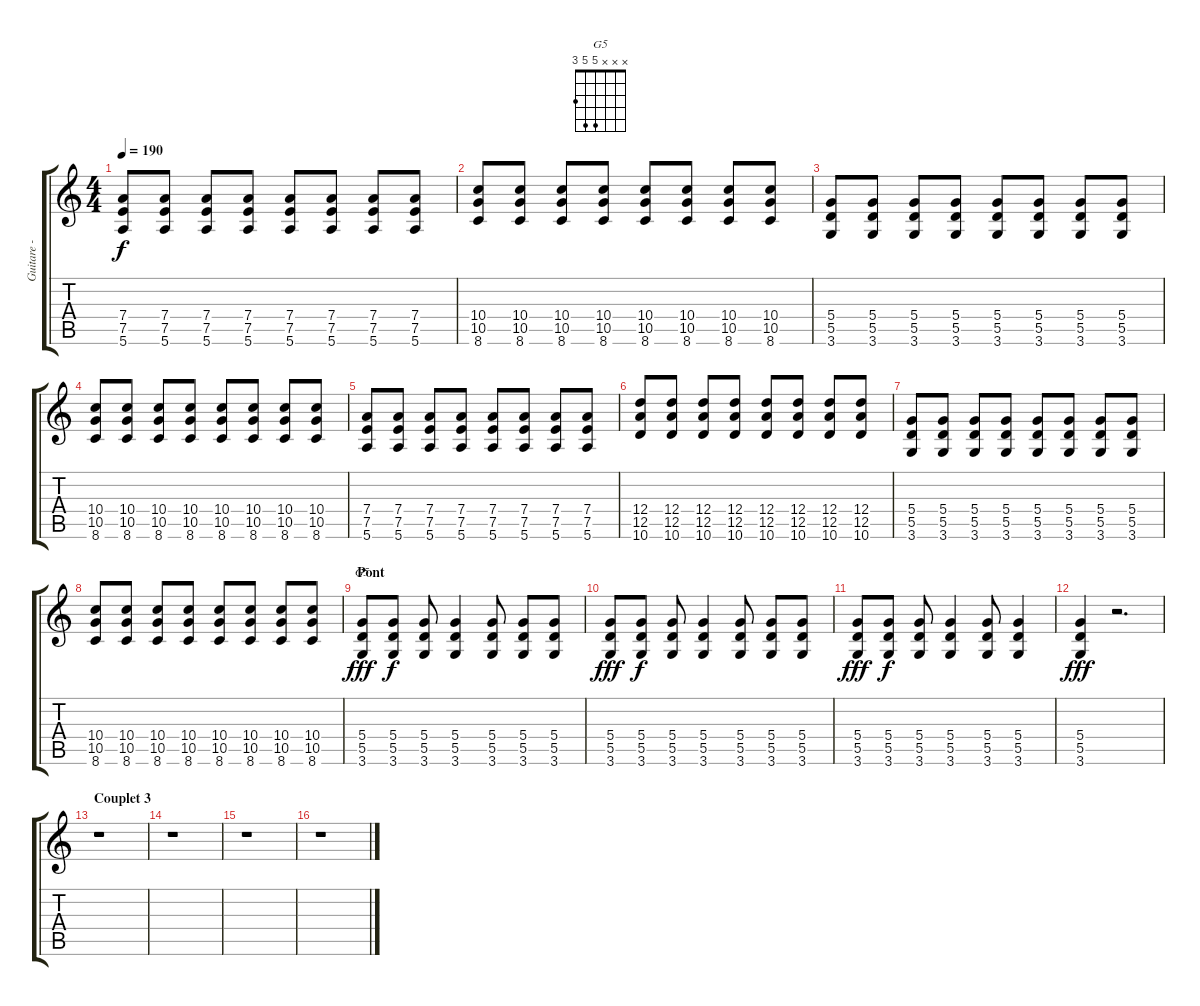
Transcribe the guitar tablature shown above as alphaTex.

\track ("Guitare - Yves " "Guitare - ") {instrument distortionguitar}
\staff {score tabs}
\tuning (E4 B3 G3 D3 A2 E2) {hide}
\chord ("G5" x x x 5 5 3)
\ts (4 4)
\tempo 190
\clef g2
\ks c
(7.4 7.5 5.6).8{dy f} (7.4 7.5 5.6).8 (7.4 7.5 5.6).8 (7.4 7.5 5.6).8 (7.4 7.5 5.6).8 (7.4 7.5 5.6).8 (7.4 7.5 5.6).8 (7.4 7.5 5.6).8 |
(10.4 10.5 8.6).8 (10.4 10.5 8.6).8 (10.4 10.5 8.6).8 (10.4 10.5 8.6).8 (10.4 10.5 8.6).8 (10.4 10.5 8.6).8 (10.4 10.5 8.6).8 (10.4 10.5 8.6).8 |
(5.4 5.5 3.6).8{instrument overdrivenguitar} (5.4 5.5 3.6).8 (5.4 5.5 3.6).8 (5.4 5.5 3.6).8 (5.4 5.5 3.6).8 (5.4 5.5 3.6).8 (5.4 5.5 3.6).8 (5.4 5.5 3.6).8 |
(10.4 10.5 8.6).8 (10.4 10.5 8.6).8 (10.4 10.5 8.6).8 (10.4 10.5 8.6).8 (10.4 10.5 8.6).8 (10.4 10.5 8.6).8 (10.4 10.5 8.6).8 (10.4 10.5 8.6).8 |
(7.4 7.5 5.6).8 (7.4 7.5 5.6).8 (7.4 7.5 5.6).8 (7.4 7.5 5.6).8 (7.4 7.5 5.6).8 (7.4 7.5 5.6).8 (7.4 7.5 5.6).8 (7.4 7.5 5.6).8 |
(12.4 12.5 10.6).8 (12.4 12.5 10.6).8 (12.4 12.5 10.6).8 (12.4 12.5 10.6).8 (12.4 12.5 10.6).8 (12.4 12.5 10.6).8 (12.4 12.5 10.6).8 (12.4 12.5 10.6).8 |
(5.4 5.5 3.6).8 (5.4 5.5 3.6).8 (5.4 5.5 3.6).8 (5.4 5.5 3.6).8 (5.4 5.5 3.6).8 (5.4 5.5 3.6).8 (5.4 5.5 3.6).8 (5.4 5.5 3.6).8 |
(10.4 10.5 8.6).8 (10.4 10.5 8.6).8 (10.4 10.5 8.6).8 (10.4 10.5 8.6).8 (10.4 10.5 8.6).8 (10.4 10.5 8.6).8 (10.4 10.5 8.6).8 (10.4 10.5 8.6).8 |
\section ("" "Pont")
(5.4 5.5 3.6).8{ch "G5" dy fff} (5.4 5.5 3.6).8{dy f} (5.4 5.5 3.6).8 (5.4 5.5 3.6).4 (5.4 5.5 3.6).8 (5.4 5.5 3.6).8 (5.4 5.5 3.6).8 |
(5.4 5.5 3.6).8{dy fff} (5.4 5.5 3.6).8{dy f} (5.4 5.5 3.6).8 (5.4 5.5 3.6).4 (5.4 5.5 3.6).8 (5.4 5.5 3.6).8 (5.4 5.5 3.6).8 |
(5.4 5.5 3.6).8{dy fff} (5.4 5.5 3.6).8{dy f} (5.4 5.5 3.6).8 (5.4 5.5 3.6).4 (5.4 5.5 3.6).8 (5.4 5.5 3.6).4 |
(5.4 5.5 3.6).4{dy fff} r.2{d} |
\section ("" "Couplet 3")
r.1 |
r.1 |
r.1 |
r.1
